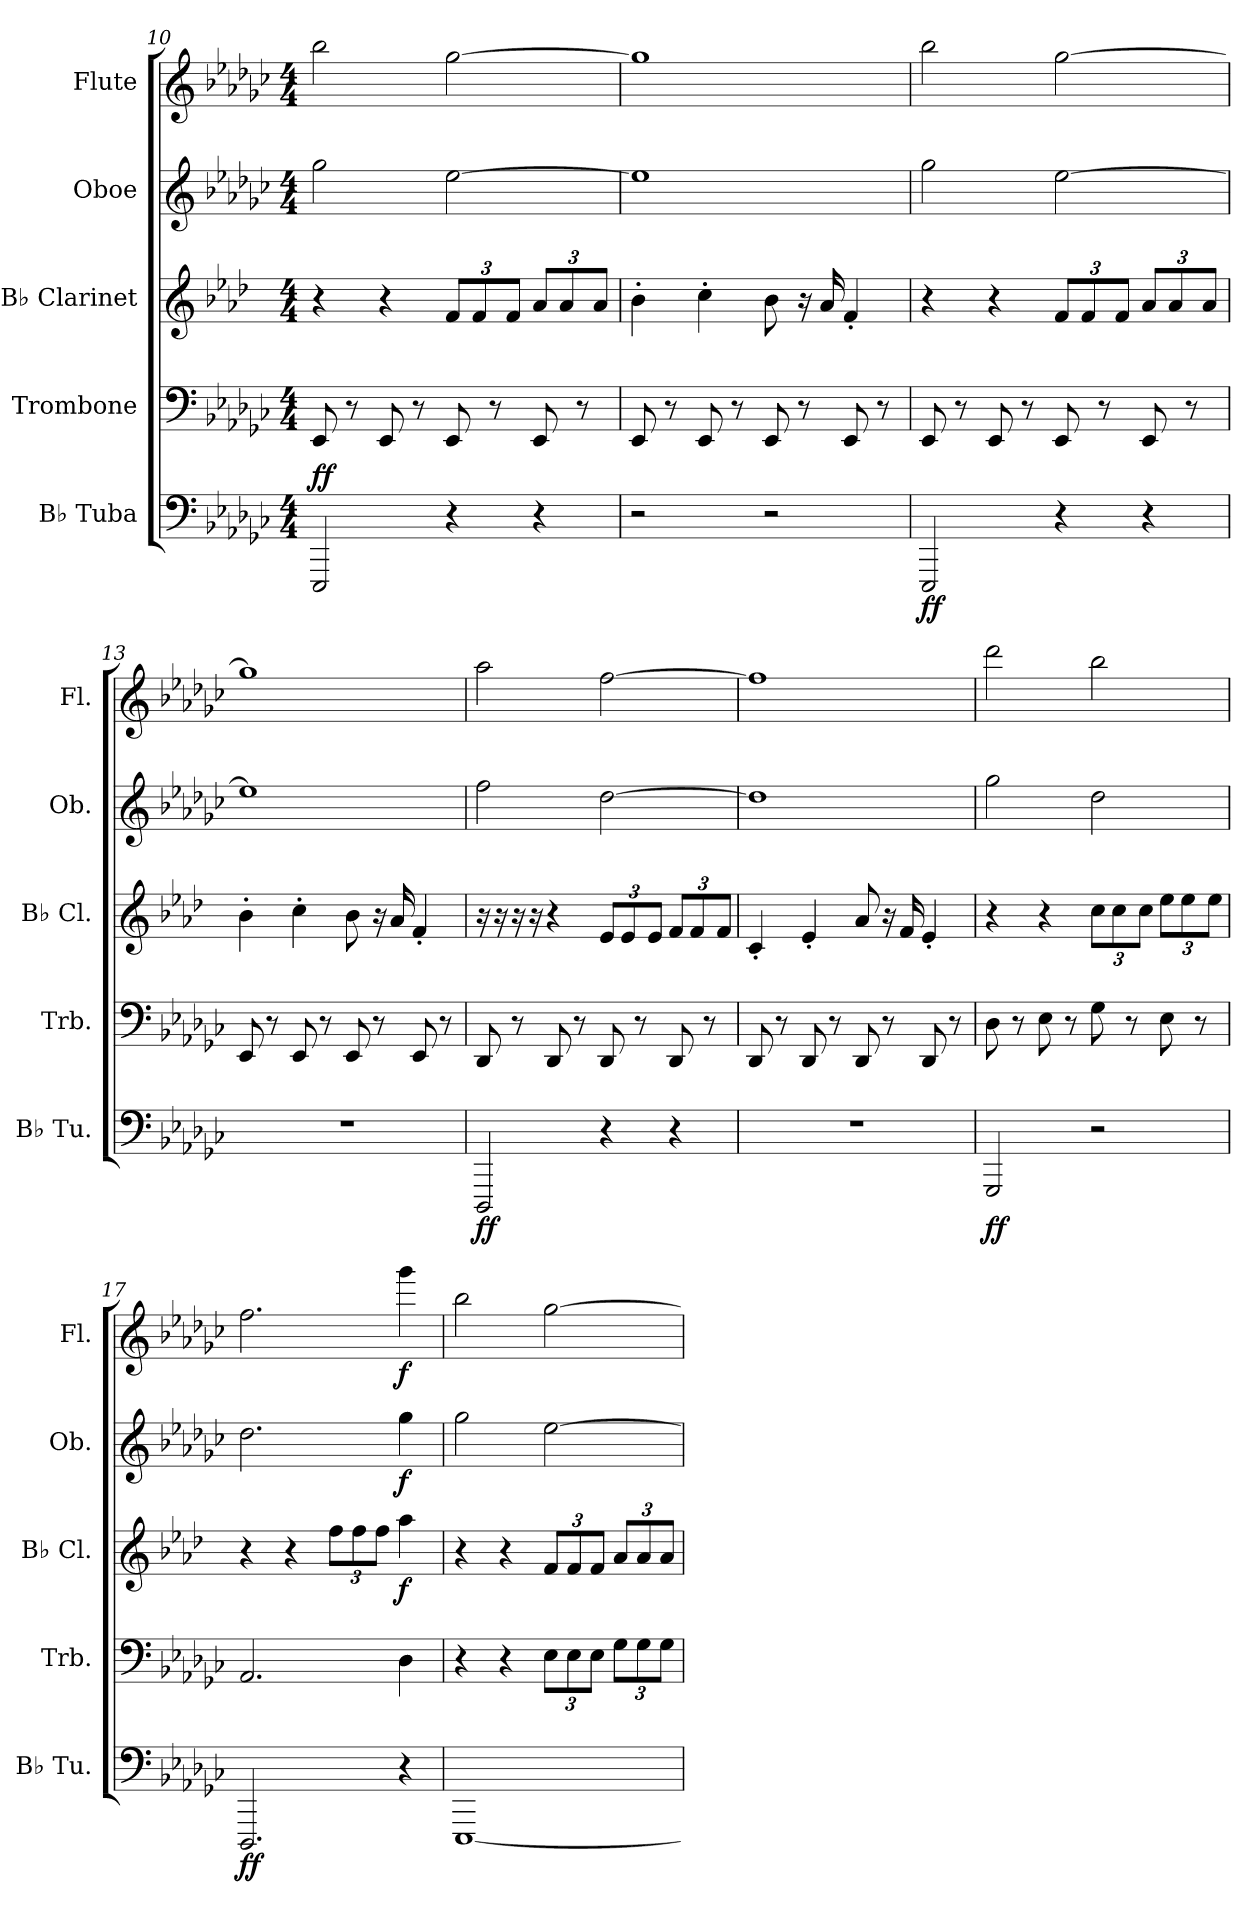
**kern	**dynam	**kern	**kern	**dynam	**kern	**dynam	**kern	**dynam
*part5	*part5	*part4	*part3	*part3	*part2	*part2	*part1	*part1
*staff5	*staff5	*staff4	*staff3	*staff3	*staff2	*staff2	*staff1	*staff1
*I"B♭ Tuba	*	*I"Trombone	*I"B♭ Clarinet	*	*I"Oboe	*	*I"Flute	*
*I'B♭ Tu.	*	*I'Trb.	*I'B♭ Cl.	*	*I'Ob.	*	*I'Fl.	*
*clefF4	*	*clefF4	*clefG2	*	*clefG2	*	*clefG2	*
*	*	*	*ITrd1c2	*	*	*	*	*
*k[b-e-a-d-g-c-]	*	*k[b-e-a-d-g-c-]	*k[b-e-a-d-g-c-]	*	*k[b-e-a-d-g-c-]	*	*k[b-e-a-d-g-c-]	*
*M4/4	*	*M4/4	*M4/4	*	*M4/4	*	*M4/4	*
=10	=10	=10	=10	=10	=10	=10	=10	=10
!	!LO:DY:a	!	!	!	!	!	!	!
2EEE-/	ff	8EE-/	4r	.	2gg-\	.	2bb-\	.
.	.	8r	.	.	.	.	.	.
.	.	8EE-/	4r	.	.	.	.	.
.	.	8r	.	.	.	.	.	.
*	*	*	*Xbrackettup	*	*	*	*	*
4r	.	8EE-/	12e-/L	.	[2ee-\	.	[2gg-\	.
.	.	.	12e-/	.	.	.	.	.
.	.	8r	.	.	.	.	.	.
.	.	.	12e-/J	.	.	.	.	.
4r	.	8EE-/	12g-/L	.	.	.	.	.
.	.	.	12g-/	.	.	.	.	.
.	.	8r	.	.	.	.	.	.
.	.	.	12g-/J	.	.	.	.	.
=11	=11	=11	=11	=11	=11	=11	=11	=11
2r	.	8EE-/	4a-'\	.	1ee-]	.	1gg-]	.
.	.	8r	.	.	.	.	.	.
.	.	8EE-/	4b-'\	.	.	.	.	.
.	.	8r	.	.	.	.	.	.
2r	.	8EE-/	8a-\	.	.	.	.	.
.	.	8r	16r	.	.	.	.	.
.	.	.	16g-/	.	.	.	.	.
.	.	8EE-/	4e-'/	.	.	.	.	.
.	.	8r	.	.	.	.	.	.
!!LO:LB:g=z
=12	=12	=12	=12	=12	=12	=12	=12	=12
!	!LO:DY:b	!	!	!	!	!	!	!
2EEE-/	ff	8EE-/	4r	.	2gg-\	.	2bb-\	.
.	.	8r	.	.	.	.	.	.
.	.	8EE-/	4r	.	.	.	.	.
.	.	8r	.	.	.	.	.	.
4r	.	8EE-/	12e-/L	.	[2ee-\	.	[2gg-\	.
.	.	.	12e-/	.	.	.	.	.
.	.	8r	.	.	.	.	.	.
.	.	.	12e-/J	.	.	.	.	.
4r	.	8EE-/	12g-/L	.	.	.	.	.
.	.	.	12g-/	.	.	.	.	.
.	.	8r	.	.	.	.	.	.
.	.	.	12g-/J	.	.	.	.	.
=13	=13	=13	=13	=13	=13	=13	=13	=13
1r	.	8EE-/	4a-'\	.	1ee-]	.	1gg-]	.
.	.	8r	.	.	.	.	.	.
.	.	8EE-/	4b-'\	.	.	.	.	.
.	.	8r	.	.	.	.	.	.
.	.	8EE-/	8a-\	.	.	.	.	.
.	.	8r	16r	.	.	.	.	.
.	.	.	16g-/	.	.	.	.	.
.	.	8EE-/	4e-'/	.	.	.	.	.
.	.	8r	.	.	.	.	.	.
=14	=14	=14	=14	=14	=14	=14	=14	=14
!	!LO:DY:b	!	!	!	!	!	!	!
2DDD-/	ff	8DD-/	16r	.	2ff\	.	2aa-\	.
.	.	.	16r	.	.	.	.	.
.	.	8r	16r	.	.	.	.	.
.	.	.	16r	.	.	.	.	.
.	.	8DD-/	4r	.	.	.	.	.
.	.	8r	.	.	.	.	.	.
4r	.	8DD-/	12d-/L	.	[2dd-\	.	[2ff\	.
.	.	.	12d-/	.	.	.	.	.
.	.	8r	.	.	.	.	.	.
.	.	.	12d-/J	.	.	.	.	.
4r	.	8DD-/	12e-/L	.	.	.	.	.
.	.	.	12e-/	.	.	.	.	.
.	.	8r	.	.	.	.	.	.
.	.	.	12e-/J	.	.	.	.	.
!!LO:PB:g=z
=15	=15	=15	=15	=15	=15	=15	=15	=15
1r	.	8DD-/	4B-'/	.	1dd-]	.	1ff]	.
.	.	8r	.	.	.	.	.	.
.	.	8DD-/	4d-'/	.	.	.	.	.
.	.	8r	.	.	.	.	.	.
.	.	8DD-/	8g-/	.	.	.	.	.
.	.	8r	16r	.	.	.	.	.
.	.	.	16e-/	.	.	.	.	.
.	.	8DD-/	4d-'/	.	.	.	.	.
.	.	8r	.	.	.	.	.	.
=16	=16	=16	=16	=16	=16	=16	=16	=16
!	!LO:DY:b	!	!	!	!	!	!	!
2GGG-/	ff	8D-\	4r	.	2gg-\	.	2ddd-\	.
.	.	8r	.	.	.	.	.	.
.	.	8E-\	4r	.	.	.	.	.
.	.	8r	.	.	.	.	.	.
2r	.	8G-\	12b-\L	.	2dd-\	.	2bb-\	.
.	.	.	12b-\	.	.	.	.	.
.	.	8r	.	.	.	.	.	.
.	.	.	12b-\J	.	.	.	.	.
.	.	8E-\	12dd-\L	.	.	.	.	.
.	.	.	12dd-\	.	.	.	.	.
.	.	8r	.	.	.	.	.	.
.	.	.	12dd-\J	.	.	.	.	.
=17	=17	=17	=17	=17	=17	=17	=17	=17
!	!LO:DY:b	!	!	!	!	!	!	!
2.DDD-/	ff	2.AA-/	4r	.	2.dd-\	.	2.ff\	.
.	.	.	4r	.	.	.	.	.
.	.	.	12ee-\L	.	.	.	.	.
.	.	.	12ee-\	.	.	.	.	.
.	.	.	12ee-\J	.	.	.	.	.
!	!	!	!	!LO:DY:b	!	!LO:DY:b	!	!LO:DY:b
4r	.	4D-\	4gg-\	f	4gg-\	f	4ggg-\	f
=18	=18	=18	=18	=18	=18	=18	=18	=18
[1EEE-	.	4r	4r	.	2gg-\	.	2bb-\	.
.	.	4r	4r	.	.	.	.	.
*	*	*Xbrackettup	*	*	*	*	*	*
.	.	12E-\L	12e-/L	.	[2ee-\	.	[2gg-\	.
.	.	12E-\	12e-/	.	.	.	.	.
.	.	12E-\J	12e-/J	.	.	.	.	.
.	.	12G-\L	12g-/L	.	.	.	.	.
.	.	12G-\	12g-/	.	.	.	.	.
.	.	12G-\J	12g-/J	.	.	.	.	.
=	=	=	=	=	=	=	=	=
*-	*-	*-	*-	*-	*-	*-	*-	*-
